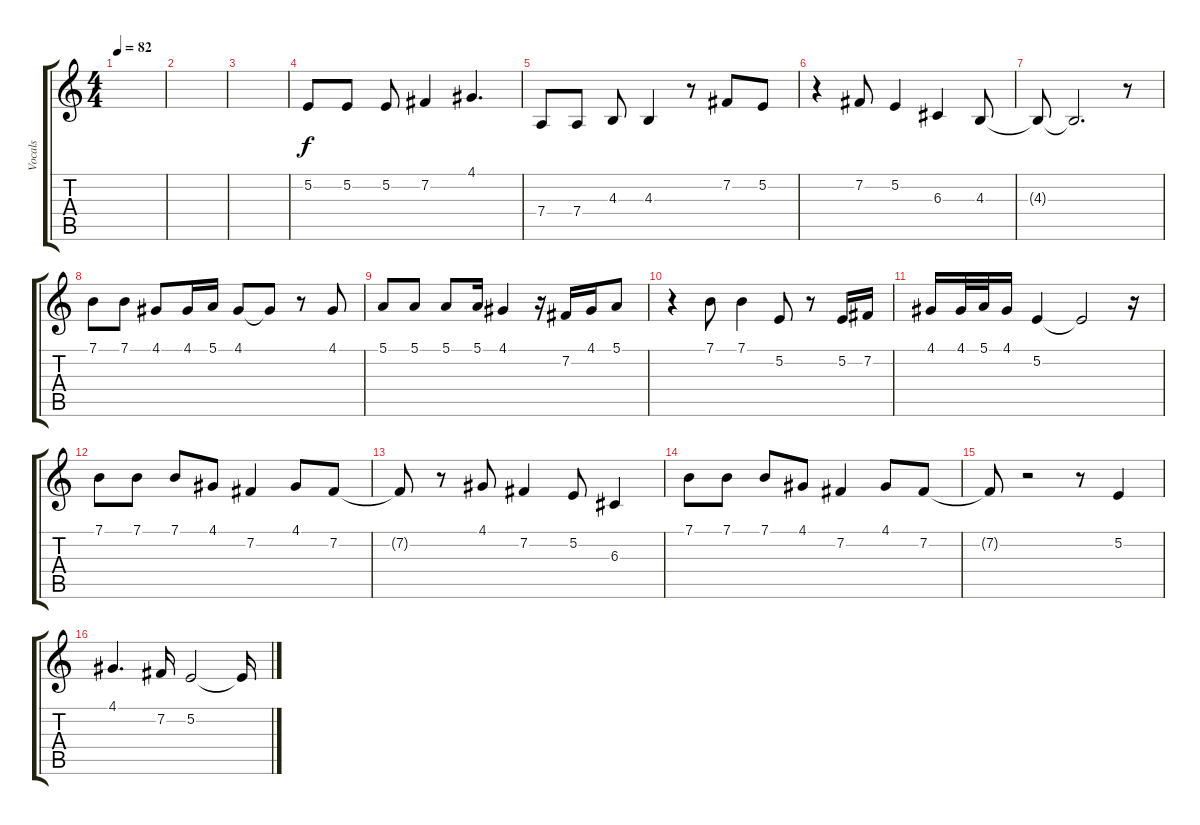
\track ("Vocals" "Vocals") {instrument flute}
\staff {score tabs}
\tuning (E4 B3 G3 D3 A2 E2) {hide}
\ts (4 4)
\tempo 82
\clef g2
\ks c
|
|
|
5.2.8 5.2.8 5.2.8 7.2.4 4.1.4{d} |
7.4.8 7.4.8 4.3.8 4.3.4 r.8 7.2.8 5.2.8 |
r.4 7.2.8 5.2.4 6.3.4 4.3.8 |
4.3{t}.8 4.3{t}.2{d} r.8 |
7.1.8 7.1.8 4.1.8 4.1.16 5.1.16 4.1.8 4.1{t}.8 r.8 4.1.8 |
5.1.8 5.1.8 5.1.8 5.1.16 4.1.4 r.16 7.2.16 4.1.16 5.1.8 |
r.4 7.1.8 7.1.4 5.2.8 r.8 5.2.16 7.2.16 |
4.1.16 4.1.32 5.1.32 4.1.16 5.2.4 5.2{t}.2 r.16 |
7.1.8 7.1.8 7.1.8 4.1.8 7.2.4 4.1.8 7.2.8 |
7.2{t}.8 r.8 4.1.8 7.2.4 5.2.8 6.3.4 |
7.1.8 7.1.8 7.1.8 4.1.8 7.2.4 4.1.8 7.2.8 |
7.2{t}.8 r.2 r.8 5.2.4 |
4.1.4{d} 7.2.16 5.2.2 5.2{t}.16
